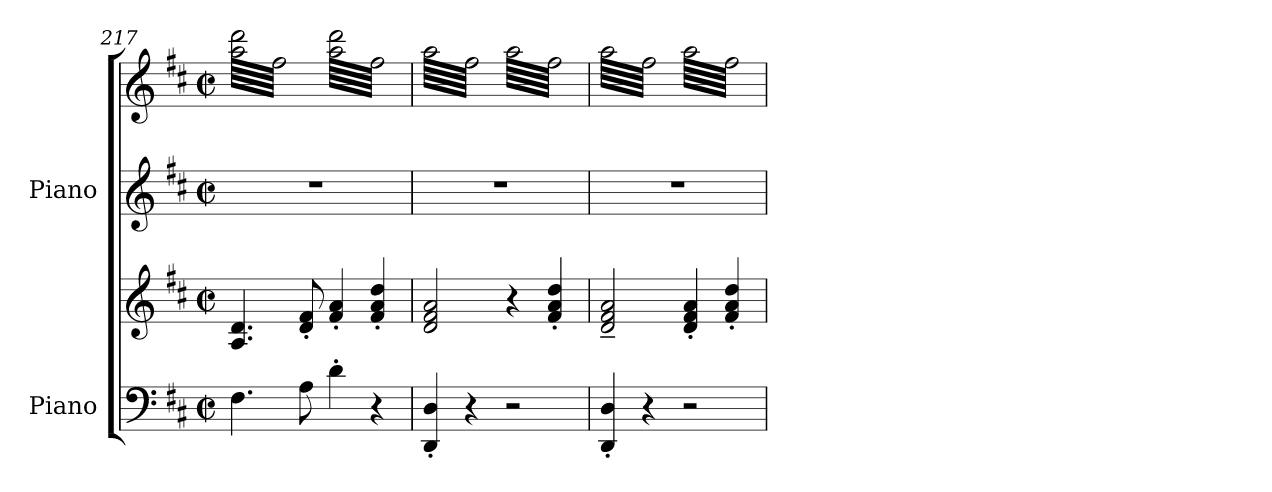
**kern	**kern	**kern	**kern
*part2	*part2	*part1	*part1
*staff4	*staff3	*staff2	*staff1
*I"Piano	*	*I"Piano	*
*I'Pno.	*	*I'Pno.	*
*clefF4	*clefG2	*clefG2	*clefG2
*k[f#c#]	*k[f#c#]	*k[f#c#]	*k[f#c#]
*M2/2	*M2/2	*M2/2	*M2/2
*met(c|)	*met(c|)	*met(c|)	*met(c|)
=217	=217	=217	=217
*	*	*	*tremolo
4.F#\	4.A/ 4.d/	1r	64aa\ 64ddd\LLLL
.	.	.	64ff#\
.	.	.	64aa\ 64ddd\
.	.	.	64ff#\
.	.	.	64aa\ 64ddd\
.	.	.	64ff#\
.	.	.	64aa\ 64ddd\
.	.	.	64ff#\
.	.	.	64aa\ 64ddd\
.	.	.	64ff#\
.	.	.	64aa\ 64ddd\
.	.	.	64ff#\
.	.	.	64aa\ 64ddd\
.	.	.	64ff#\
.	.	.	64aa\ 64ddd\
.	.	.	64ff#\
.	.	.	64aa\ 64ddd\
.	.	.	64ff#\
.	.	.	64aa\ 64ddd\
.	.	.	64ff#\
.	.	.	64aa\ 64ddd\
.	.	.	64ff#\
.	.	.	64aa\ 64ddd\
.	.	.	64ff#\
8A\	8d/' 8f#/'	.	64aa\ 64ddd\
.	.	.	64ff#\
.	.	.	64aa\ 64ddd\
.	.	.	64ff#\
.	.	.	64aa\ 64ddd\
.	.	.	64ff#\
.	.	.	64aa\ 64ddd\
.	.	.	64ff#\JJJJ
4d'\	4f#/' 4a/'	.	64aa\ 64ddd\LLLL
.	.	.	64ff#\
.	.	.	64aa\ 64ddd\
.	.	.	64ff#\
.	.	.	64aa\ 64ddd\
.	.	.	64ff#\
.	.	.	64aa\ 64ddd\
.	.	.	64ff#\
.	.	.	64aa\ 64ddd\
.	.	.	64ff#\
.	.	.	64aa\ 64ddd\
.	.	.	64ff#\
.	.	.	64aa\ 64ddd\
.	.	.	64ff#\
.	.	.	64aa\ 64ddd\
.	.	.	64ff#\
4r	4f#/' 4a/' 4dd/'	.	64aa\ 64ddd\
.	.	.	64ff#\
.	.	.	64aa\ 64ddd\
.	.	.	64ff#\
.	.	.	64aa\ 64ddd\
.	.	.	64ff#\
.	.	.	64aa\ 64ddd\
.	.	.	64ff#\
.	.	.	64aa\ 64ddd\
.	.	.	64ff#\
.	.	.	64aa\ 64ddd\
.	.	.	64ff#\
.	.	.	64aa\ 64ddd\
.	.	.	64ff#\
.	.	.	64aa\ 64ddd\
.	.	.	64ff#\JJJJ
=218	=218	=218	=218
4DD/' 4D/'	2d/ 2f#/ 2a/	1r	64aa\LLLL
.	.	.	64ff#\
.	.	.	64aa\
.	.	.	64ff#\
.	.	.	64aa\
.	.	.	64ff#\
.	.	.	64aa\
.	.	.	64ff#\
.	.	.	64aa\
.	.	.	64ff#\
.	.	.	64aa\
.	.	.	64ff#\
.	.	.	64aa\
.	.	.	64ff#\
.	.	.	64aa\
.	.	.	64ff#\
4r	.	.	64aa\
.	.	.	64ff#\
.	.	.	64aa\
.	.	.	64ff#\
.	.	.	64aa\
.	.	.	64ff#\
.	.	.	64aa\
.	.	.	64ff#\
.	.	.	64aa\
.	.	.	64ff#\
.	.	.	64aa\
.	.	.	64ff#\
.	.	.	64aa\
.	.	.	64ff#\
.	.	.	64aa\
.	.	.	64ff#\JJJJ
2r	4r	.	64aa\LLLL
.	.	.	64ff#\
.	.	.	64aa\
.	.	.	64ff#\
.	.	.	64aa\
.	.	.	64ff#\
.	.	.	64aa\
.	.	.	64ff#\
.	.	.	64aa\
.	.	.	64ff#\
.	.	.	64aa\
.	.	.	64ff#\
.	.	.	64aa\
.	.	.	64ff#\
.	.	.	64aa\
.	.	.	64ff#\
.	4f#/' 4a/' 4dd/'	.	64aa\
.	.	.	64ff#\
.	.	.	64aa\
.	.	.	64ff#\
.	.	.	64aa\
.	.	.	64ff#\
.	.	.	64aa\
.	.	.	64ff#\
.	.	.	64aa\
.	.	.	64ff#\
.	.	.	64aa\
.	.	.	64ff#\
.	.	.	64aa\
.	.	.	64ff#\
.	.	.	64aa\
.	.	.	64ff#\JJJJ
=219	=219	=219	=219
4DD/' 4D/'	2d/~ 2f#/~ 2a/~	1r	64aa\LLLL
.	.	.	64ff#\
.	.	.	64aa\
.	.	.	64ff#\
.	.	.	64aa\
.	.	.	64ff#\
.	.	.	64aa\
.	.	.	64ff#\
.	.	.	64aa\
.	.	.	64ff#\
.	.	.	64aa\
.	.	.	64ff#\
.	.	.	64aa\
.	.	.	64ff#\
.	.	.	64aa\
.	.	.	64ff#\
4r	.	.	64aa\
.	.	.	64ff#\
.	.	.	64aa\
.	.	.	64ff#\
.	.	.	64aa\
.	.	.	64ff#\
.	.	.	64aa\
.	.	.	64ff#\
.	.	.	64aa\
.	.	.	64ff#\
.	.	.	64aa\
.	.	.	64ff#\
.	.	.	64aa\
.	.	.	64ff#\
.	.	.	64aa\
.	.	.	64ff#\JJJJ
2r	4d/' 4f#/' 4a/'	.	64aa\LLLL
.	.	.	64ff#\
.	.	.	64aa\
.	.	.	64ff#\
.	.	.	64aa\
.	.	.	64ff#\
.	.	.	64aa\
.	.	.	64ff#\
.	.	.	64aa\
.	.	.	64ff#\
.	.	.	64aa\
.	.	.	64ff#\
.	.	.	64aa\
.	.	.	64ff#\
.	.	.	64aa\
.	.	.	64ff#\
.	4f#/' 4a/' 4dd/'	.	64aa\
.	.	.	64ff#\
.	.	.	64aa\
.	.	.	64ff#\
.	.	.	64aa\
.	.	.	64ff#\
.	.	.	64aa\
.	.	.	64ff#\
.	.	.	64aa\
.	.	.	64ff#\
.	.	.	64aa\
.	.	.	64ff#\
.	.	.	64aa\
.	.	.	64ff#\
.	.	.	64aa\
.	.	.	64ff#\JJJJ
*	*	*	*Xtremolo
.	.	.	.
.	.	.	.
.	.	.	.
.	.	.	.
.	.	.	.
.	.	.	.
.	.	.	.
.	.	.	.
.	.	.	.
.	.	.	.
.	.	.	.
.	.	.	.
.	.	.	.
.	.	.	.
.	.	.	.
.	.	.	.
=	=	=	=
*-	*-	*-	*-
